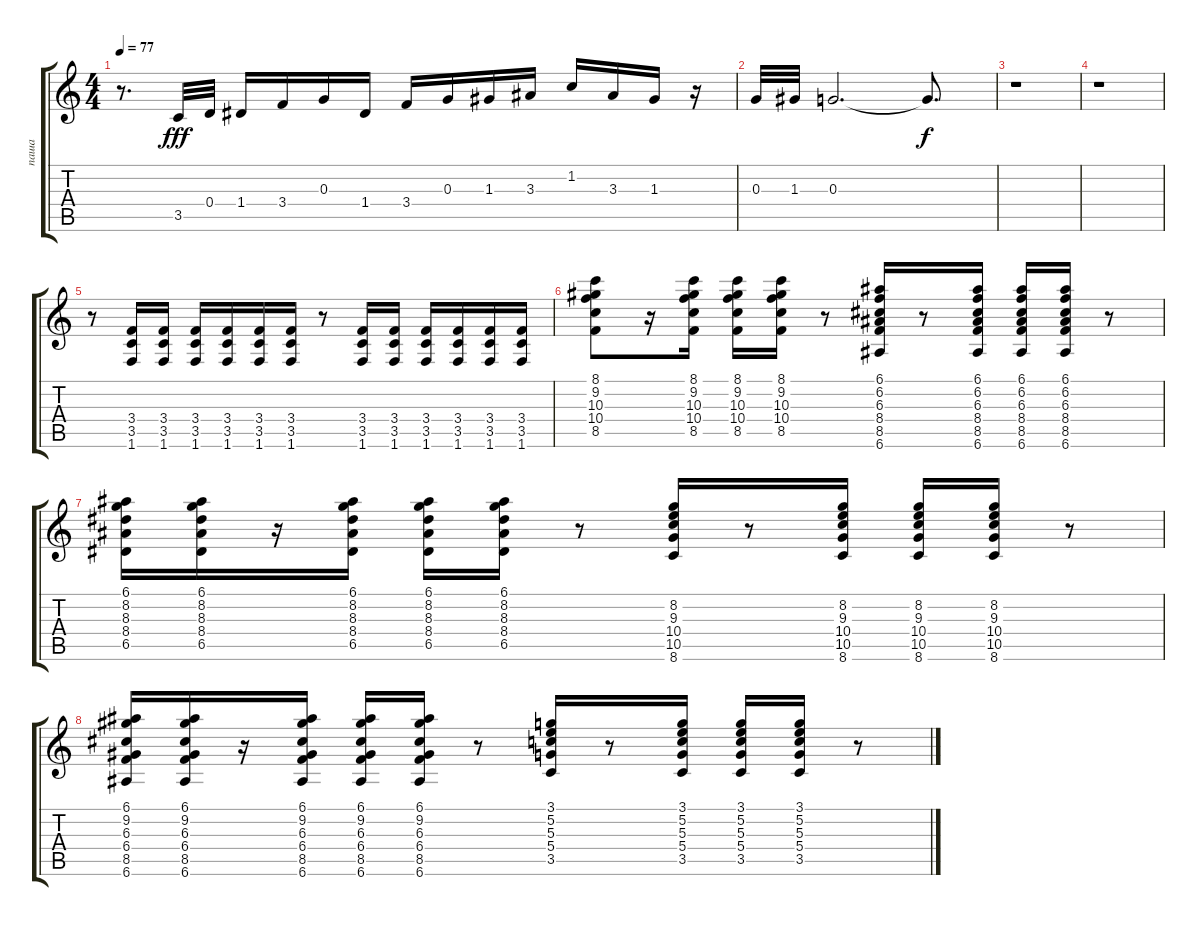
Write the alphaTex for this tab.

\track ("паша" "паша") {instrument overdrivenguitar}
\staff {score tabs}
\tuning (E4 B3 G3 D3 A2 E2) {hide}
\ts (4 4)
\tempo 77
\clef g2
\ks c
r.8{d dy fff} 3.5.32 0.4.32 1.4.16 3.4.16 0.3.16 1.4.16 3.4.16 0.3.16 1.3.16 3.3.16 1.2.16 3.3.16 1.3.16 r.16 |
0.3.32 1.3.32 0.3.2{d} 0.3{t}.8{d dy f} |
r.1{instrument overdrivenguitar} |
r.1 |
r.8 (3.4 3.5 1.6).16 (3.4 3.5 1.6).16 (3.4 3.5 1.6).16 (3.4 3.5 1.6).16 (3.4 3.5 1.6).16 (3.4 3.5 1.6).16 r.8 (3.4 3.5 1.6).16 (3.4 3.5 1.6).16 (3.4 3.5 1.6).16 (3.4 3.5 1.6).16 (3.4 3.5 1.6).16 (3.4 3.5 1.6).16 |
(8.1 9.2 10.3 10.4 8.5).8 r.16 (8.1 9.2 10.3 10.4 8.5).16 (8.1 9.2 10.3 10.4 8.5).16 (8.1 9.2 10.3 10.4 8.5).16 r.8 (6.1 6.2 6.3 8.4 8.5 6.6).16 r.8 (6.1 6.2 6.3 8.4 8.5 6.6).16 (6.1 6.2 6.3 8.4 8.5 6.6).16 (6.1 6.2 6.3 8.4 8.5 6.6).16 r.8 |
(6.1 8.2 8.3 8.4 6.5).16 (6.1 8.2 8.3 8.4 6.5).16 r.16 (6.1 8.2 8.3 8.4 6.5).16 (6.1 8.2 8.3 8.4 6.5).16 (6.1 8.2 8.3 8.4 6.5).16 r.8 (8.2 9.3 10.4 10.5 8.6).16 r.8 (8.2 9.3 10.4 10.5 8.6).16 (8.2 9.3 10.4 10.5 8.6).16 (8.2 9.3 10.4 10.5 8.6).16 r.8 |
(6.1 9.2 6.3 6.4 8.5 6.6).16 (6.1 9.2 6.3 6.4 8.5 6.6).16 r.16 (6.1 9.2 6.3 6.4 8.5 6.6).16 (6.1 9.2 6.3 6.4 8.5 6.6).16 (6.1 9.2 6.3 6.4 8.5 6.6).16 r.8 (3.1 5.2 5.3 5.4 3.5).16 r.8 (3.1 5.2 5.3 5.4 3.5).16 (3.1 5.2 5.3 5.4 3.5).16 (3.1 5.2 5.3 5.4 3.5).16 r.8
